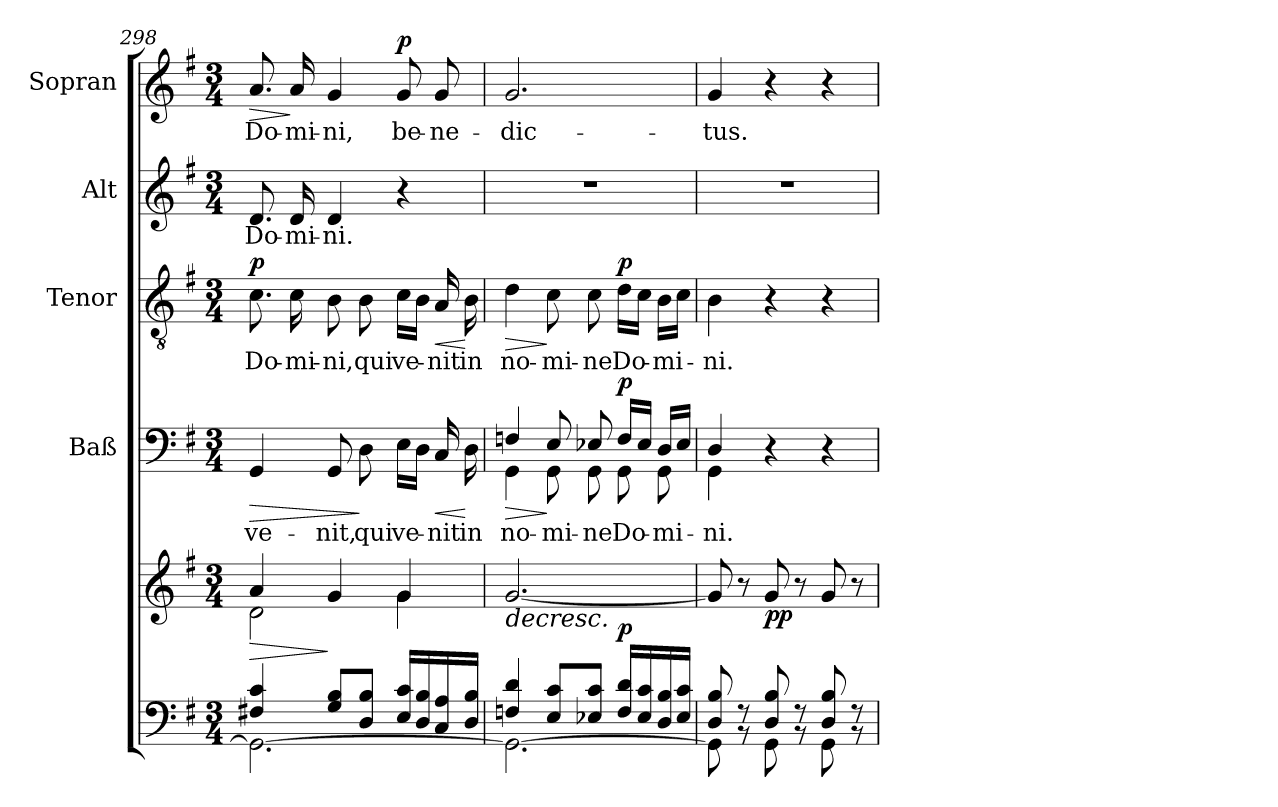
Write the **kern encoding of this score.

**kern	**kern	**dynam	**kern	**text	**dynam	**kern	**text	**dynam	**kern	**text	**kern	**text	**dynam
*part5	*part5	*part5	*part4	*part4	*part4	*part3	*part3	*part3	*part2	*part2	*part1	*part1	*part1
*staff6	*staff5	*staff5/6	*staff4	*staff4	*staff4	*staff3	*staff3	*staff3	*staff2	*staff2	*staff1	*staff1	*staff1
*	*	*	*I"Baß	*	*	*I"Tenor	*	*	*I"Alt	*	*I"Sopran	*	*
*	*	*	*I'Baß	*	*	*I'Ten	*	*	*I'Alt	*	*I'Sop	*	*
*clefF4	*clefG2	*	*clefF4	*	*	*clefGv2	*	*	*clefG2	*	*clefG2	*	*
*k[f#]	*k[f#]	*	*k[f#]	*	*	*k[f#]	*	*	*k[f#]	*	*k[f#]	*	*
*G:	*G:	*	*G:	*	*	*G:	*	*	*G:	*	*G:	*	*
*M3/4	*M3/4	*	*M3/4	*	*	*M3/4	*	*	*M3/4	*	*M3/4	*	*
=298	=298	=298	=298	=298	=298	=298	=298	=298	=298	=298	=298	=298	=298
*^	*	*	*	*	*	*	*	*	*	*	*	*	*
!	!	!	!LO:HP:b	!	!LO:LY:b	!LO:HP:b	!	!LO:LY:b	!LO:DY:a	!	!LO:LY:b	!	!LO:LY:b	!LO:HP:b
*	*	*^	*	*	*	*	*	*	*	*	*	*	*	*
2.GG\_	4F#X/ 4c/	4a/	2d\	>	4GG/	ve-	>	8.c\	Do-	p	8.d/	Do-	8.a/	Do-	>
!	!	!	!	!	!	!	!	!	!LO:LY:b	!	!	!LO:LY:b	!	!LO:LY:b	!
.	.	.	.	.	.	.	.	16c\	-mi-	.	16d/	-mi-	16a/	-mi-	]
!	!	!	!	!	!	!LO:LY:b	!	!	!LO:LY:b	!	!	!LO:LY:b	!	!LO:LY:b	!
.	8G/ 8B/L	4g/	.	]	8GG/	-nit,	.	8B\	-ni,	.	4d/	-ni.	4g/	-ni,	.
!	!	!	!	!	!	!LO:LY:b	!	!	!LO:LY:b	!	!	!	!	!	!
.	8D/ 8B/J	.	.	.	8D\	qui	]	8B\	qui	.	.	.	.	.	.
!	!	!	!	!	!	!LO:LY:b	!	!	!LO:LY:b	!	!	!	!	!LO:LY:b	!LO:DY:a
.	16E/ 16c/LL	4g/	4g\	.	16E\LL	ve-	.	16c\LL	ve-	.	4r	.	8g/	be-	p
.	16D/ 16B/	.	.	.	16D\JJ	.	.	16B\JJ	.	.	.	.	.	.	.
!	!	!	!	!	!	!LO:LY:b	!LO:HP:b	!	!LO:LY:b	!LO:HP:b	!	!	!	!LO:LY:b	!
.	16C/ 16A/	.	.	.	16C/	-nit	<	16A/	-nit	<	.	.	8g/	-ne-	.
!	!	!	!	!	!	!LO:LY:b	!	!	!LO:LY:b	!	!	!	!	!	!
.	16D/ 16B/JJ	.	.	.	16D\	in	[	16B\	in	[	.	.	.	.	.
*	*	*v	*v	*	*	*	*	*	*	*	*	*	*	*	*
=299	=299	=299	=299	=299	=299	=299	=299	=299	=299	=299	=299	=299	=299	=299
!	!	!	!LO:HP:b	!	!LO:LY:b	!LO:HP:b	!	!LO:LY:b	!LO:HP:b	!	!	!	!LO:LY:b	!
*	*	*	*	*^	*	*	*	*	*	*	*	*	*	*
2.GG\_	4Fn/ 4d/	[2.g/	>	4Fn/	4GG\	no-	>	4d\	no-	>	2.r	.	2.g/	-dic-	.
!	!	!	!	!	!	!LO:LY:b	!	!	!LO:LY:b	!	!	!	!	!	!
.	8E/ 8c/L	.	.	8E/	8GG\	-mi-	]	8c\	-mi-	]	.	.	.	.	.
!	!	!	!	!	!	!LO:LY:b	!	!	!LO:LY:b	!	!	!	!	!	!
.	8E-X/ 8c/J	.	.	8E-X/	8GG\	-ne	.	8c\	-ne	.	.	.	.	.	.
!	!	!	!LO:DY:a=2	!	!	!LO:LY:b	!LO:DY:a	!	!LO:LY:b	!LO:DY:a	!	!	!	!	!
.	16F/ 16d/LL	.	p	16F/LL	8GG\	Do-	p	16d\LL	Do-	p	.	.	.	.	.
.	16E-/ 16c/	.	.	16E-/JJ	.	.	.	16c\JJ	.	.	.	.	.	.	.
!	!	!	!	!	!	!LO:LY:b	!	!	!LO:LY:b	!	!	!	!	!	!
.	16D/ 16B/	.	.	16D/LL	8GG\	-mi-	.	16B\LL	-mi-	.	.	.	.	.	.
.	16E-/ 16c/JJ	.	.	16E-/JJ	.	.	.	16c\JJ	.	.	.	.	.	.	.
*v	*v	*	*	*v	*v	*	*	*	*	*	*	*	*	*	*
.	.	]	.	.	.	.	.	.	.	.	.	.	.
=300	=300	=300	=300	=300	=300	=300	=300	=300	=300	=300	=300	=300	=300
*^	*	*	*	*	*	*	*	*	*	*	*	*	*
!	!	!	!	!	!LO:LY:b	!	!	!LO:LY:b	!	!	!	!	!LO:LY:b	!
*	*	*	*	*^	*	*	*	*	*	*	*	*	*	*
8GG\]	8D/ 8B/	8g/]	.	4D/	4GG\	-ni.	.	4B\	-ni.	.	2.r	.	4g/	-tus.	.
8r	8r	8r	.	.	.	.	.	.	.	.	.	.	.	.	.
!	!	!	!LO:DY:b	!	!	!	!	!	!	!	!	!	!	!	!
8GG\	8D/ 8B/	8g/	pp	4r	2ryy	.	.	4r	.	.	.	.	4r	.	.
8r	8r	8r	.	.	.	.	.	.	.	.	.	.	.	.	.
8GG\	8D/ 8B/	8g/	.	4r	.	.	.	4r	.	.	.	.	4r	.	.
8r	8r	8r	.	.	.	.	.	.	.	.	.	.	.	.	.
*v	*v	*	*	*v	*v	*	*	*	*	*	*	*	*	*	*
=	=	=	=	=	=	=	=	=	=	=	=	=	=
*-	*-	*-	*-	*-	*-	*-	*-	*-	*-	*-	*-	*-	*-
